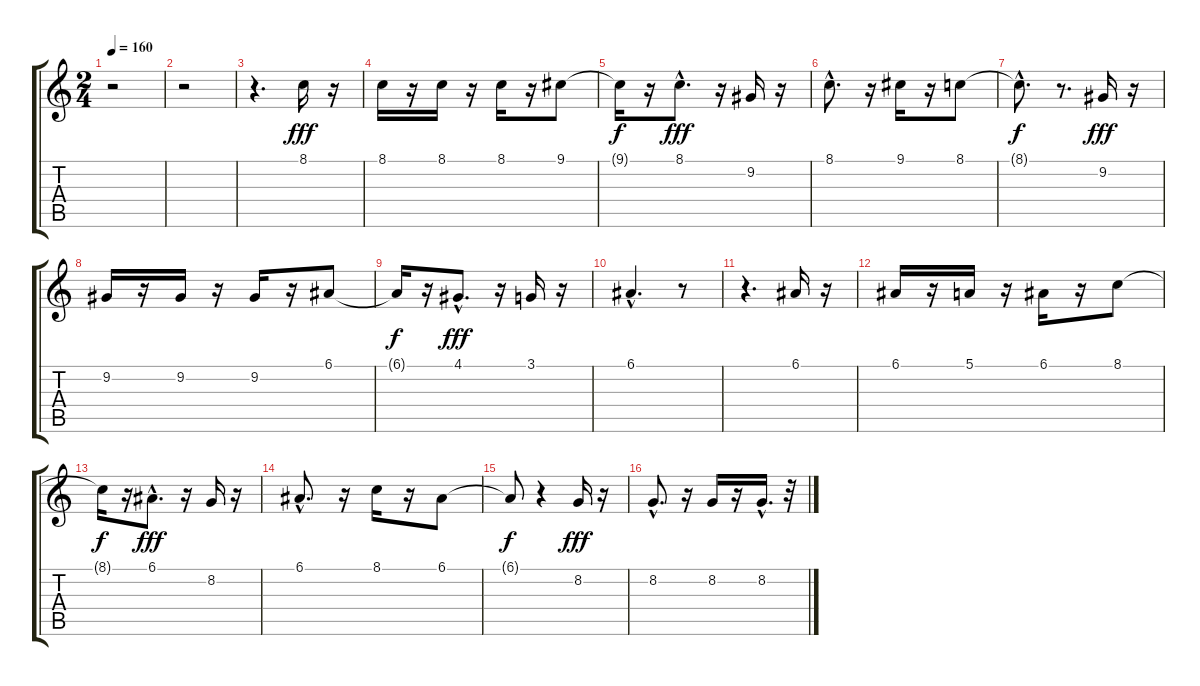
\track "" {instrument mutedtrumpet}
\staff {score tabs}
\tuning (E4 B3 G3 D3 A2 E2) {hide}
\ts (2 4)
\tempo 160
\clef g2
\ks c
r.2{dy fff} |
r.2 |
r.4{d} 8.1.16 r.16 |
8.1.16 r.16 8.1.16 r.16 8.1.16 r.16 9.1.8 |
9.1{t}.16{dy f} r.16 8.1{hac}.8{d dy fff} r.16 9.2.16 r.16 |
8.1{hac}.8{d} r.16 9.1.16 r.16 8.1.8 |
8.1{hac t}.8{d dy f} r.8{d} 9.2.16{dy fff} r.16 |
9.2.16 r.16 9.2.16 r.16 9.2.16 r.16 6.1.8 |
6.1{t}.16{dy f} r.16 4.1{hac}.8{d dy fff} r.16 3.1.16 r.16 |
6.1{hac}.4{d} r.8 |
r.4{d} 6.1.16 r.16 |
6.1.16 r.16 5.1.16 r.16 6.1.16 r.16 8.1.8 |
8.1{t}.16{dy f} r.16 6.1{hac}.8{d dy fff} r.16 8.2.16 r.16 |
6.1{hac}.8{d} r.16 8.1.16 r.16 6.1.8 |
6.1{t}.8{dy f} r.4 8.2.16{dy fff} r.16 |
8.2{hac}.8{d} r.16 8.2.16 r.16 8.2{hac}.16{d} r.32
